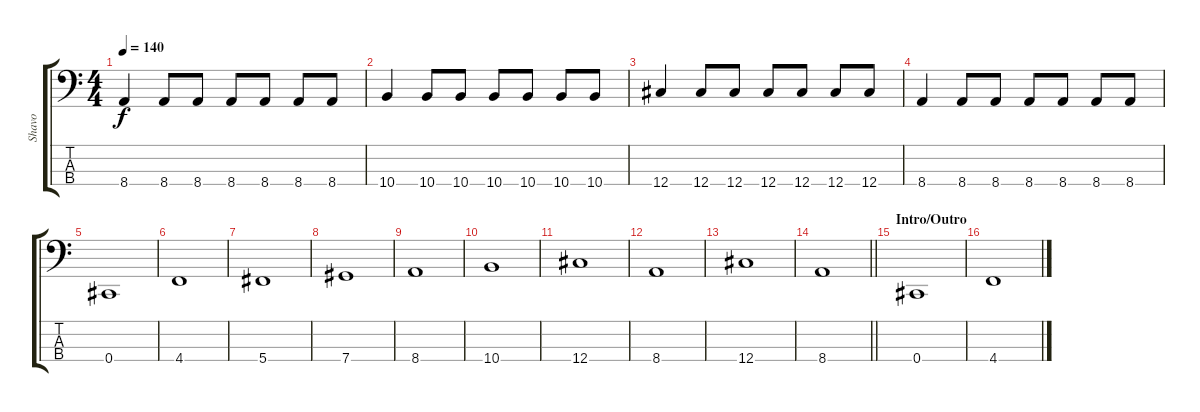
\track ("Shavo" "Shavo") {instrument electricbassfinger}
\staff {score tabs}
\tuning (Gb2 Db2 Ab1 Db1) {hide}
\ts (4 4)
\tempo 140
\clef f4
\ks c
8.4.4{dy f} 8.4.8 8.4.8 8.4.8 8.4.8 8.4.8 8.4.8 |
10.4.4 10.4.8 10.4.8 10.4.8 10.4.8 10.4.8 10.4.8 |
12.4.4 12.4.8 12.4.8 12.4.8 12.4.8 12.4.8 12.4.8 |
8.4.4 8.4.8 8.4.8 8.4.8 8.4.8 8.4.8 8.4.8 |
0.4.1 |
4.4.1 |
5.4.1 |
7.4.1 |
8.4.1 |
10.4.1 |
12.4.1 |
8.4.1 |
12.4.1 |
\barLineRight lightlight
8.4.1 |
\section ("" "Intro/Outro")
0.4.1 |
4.4.1
